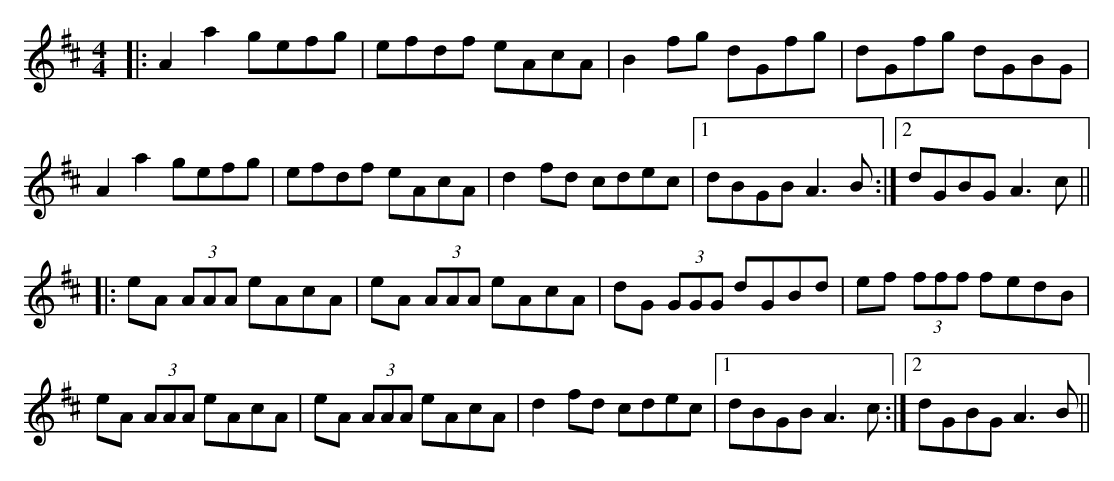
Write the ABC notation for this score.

X:1
M:4/4
K:Amix
|:A2 a2 gefg|efdf eAcA|B2 fg dGfg|dGfg dGBG|
A2 a2 gefg|efdf eAcA|d2 fd cdec|1 dBGB A3 B:|2 dGBG A3 c||
|:eA (3AAA eAcA|eA (3AAA eAcA|dG (3GGG dGBd|ef (3fff fedB|
eA (3AAA eAcA|eA (3AAA eAcA|d2 fd cdec|1 dBGB A3 c:|2 dGBG A3 B||
